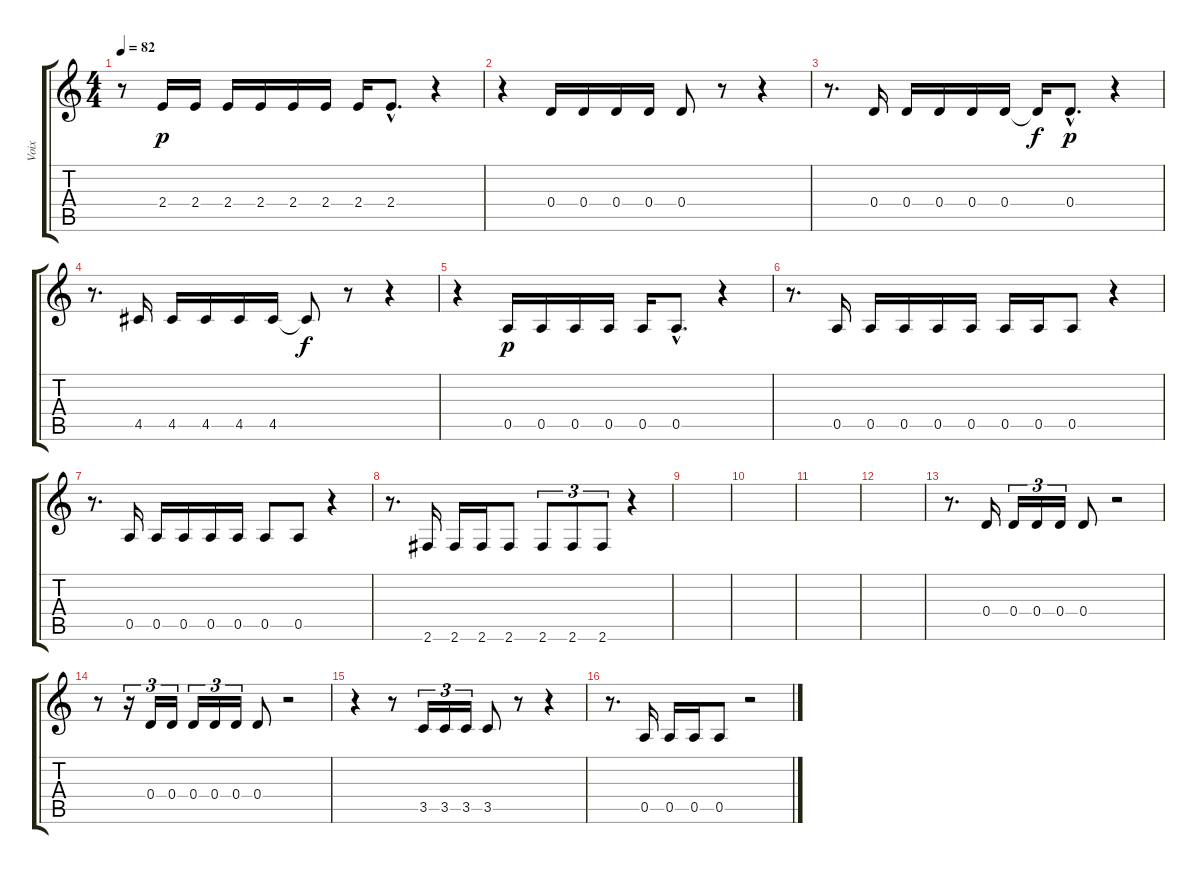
\track ("Voix" "Voix") {instrument accordion}
\staff {score tabs}
\tuning (E5 B4 G4 D4 A3 E3) {hide}
\ts (4 4)
\tempo 82
\clef g2
\ks c
r.8{dy p} 2.4.16 2.4.16 2.4.16 2.4.16 2.4.16 2.4.16 2.4.16 2.4{hac}.8{d} r.4 |
r.4 0.4.16 0.4.16 0.4.16 0.4.16 0.4.8 r.8 r.4 |
r.8{d} 0.4.16 0.4.16 0.4.16 0.4.16 0.4.16 0.4{t}.16{dy f} 0.4{hac}.8{d dy p} r.4 |
r.8{d} 4.5.16 4.5.16 4.5.16 4.5.16 4.5.16 4.5{t}.8{dy f} r.8 r.4 |
r.4 0.5.16{dy p} 0.5.16 0.5.16 0.5.16 0.5.16 0.5{hac}.8{d} r.4 |
r.8{d} 0.5.16 0.5.16 0.5.16 0.5.16 0.5.16 0.5.16 0.5.16 0.5.8 r.4 |
r.8{d} 0.5.16 0.5.16 0.5.16 0.5.16 0.5.16 0.5.8 0.5.8 r.4 |
r.8{d} 2.6.16 2.6.16 2.6.16 2.6.8 2.6.8{tu (3 2)} 2.6.8{tu (3 2)} 2.6.8{tu (3 2)} r.4 |
|
|
|
|
r.8{d} 0.4.16 0.4.16{tu (3 2)} 0.4.16{tu (3 2)} 0.4.16{tu (3 2)} 0.4.8 r.2 |
r.8 r.16{tu (3 2)} 0.4.16{tu (3 2)} 0.4.16{tu (3 2)} 0.4.16{tu (3 2)} 0.4.16{tu (3 2)} 0.4.16{tu (3 2)} 0.4.8 r.2 |
r.4 r.8 3.5.16{tu (3 2)} 3.5.16{tu (3 2)} 3.5.16{tu (3 2)} 3.5.8 r.8 r.4 |
r.8{d} 0.5.16 0.5.16 0.5.16 0.5.8 r.2
